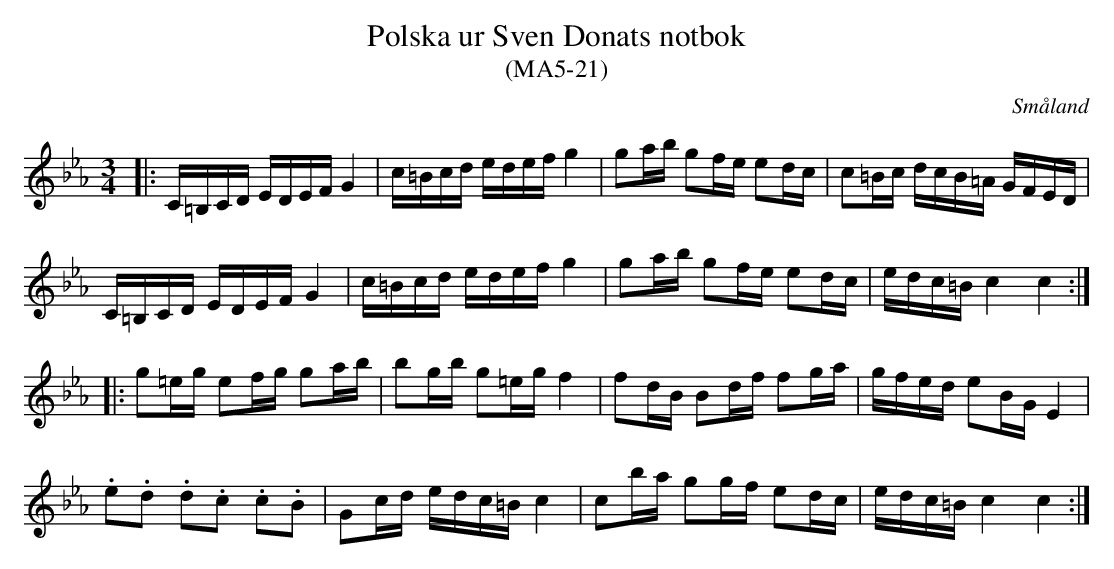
X:1
T:Polska ur Sven Donats notbok
T:(MA5-21)
O:Småland
 Z:105
M:3/4
L:1/16
K:Cm
|:C=B,CD EDEF G4|c=Bcd edef g4|g2ab g2fe e2dc|c2=Bc dcB=A GFED|
C=B,CD EDEF G4|c=Bcd edef g4| g2ab g2fe e2dc|edc=B c4 c4:|
|:g2=eg e2fg g2ab|b2gb g2=eg f4|f2dB B2df f2ga|gfed e2BG E4|
.e2.d2 .d2.c2 .c2.B2|G2cd edc=B c4|c2ba g2gf e2dc|edc=B c4 c4:|
